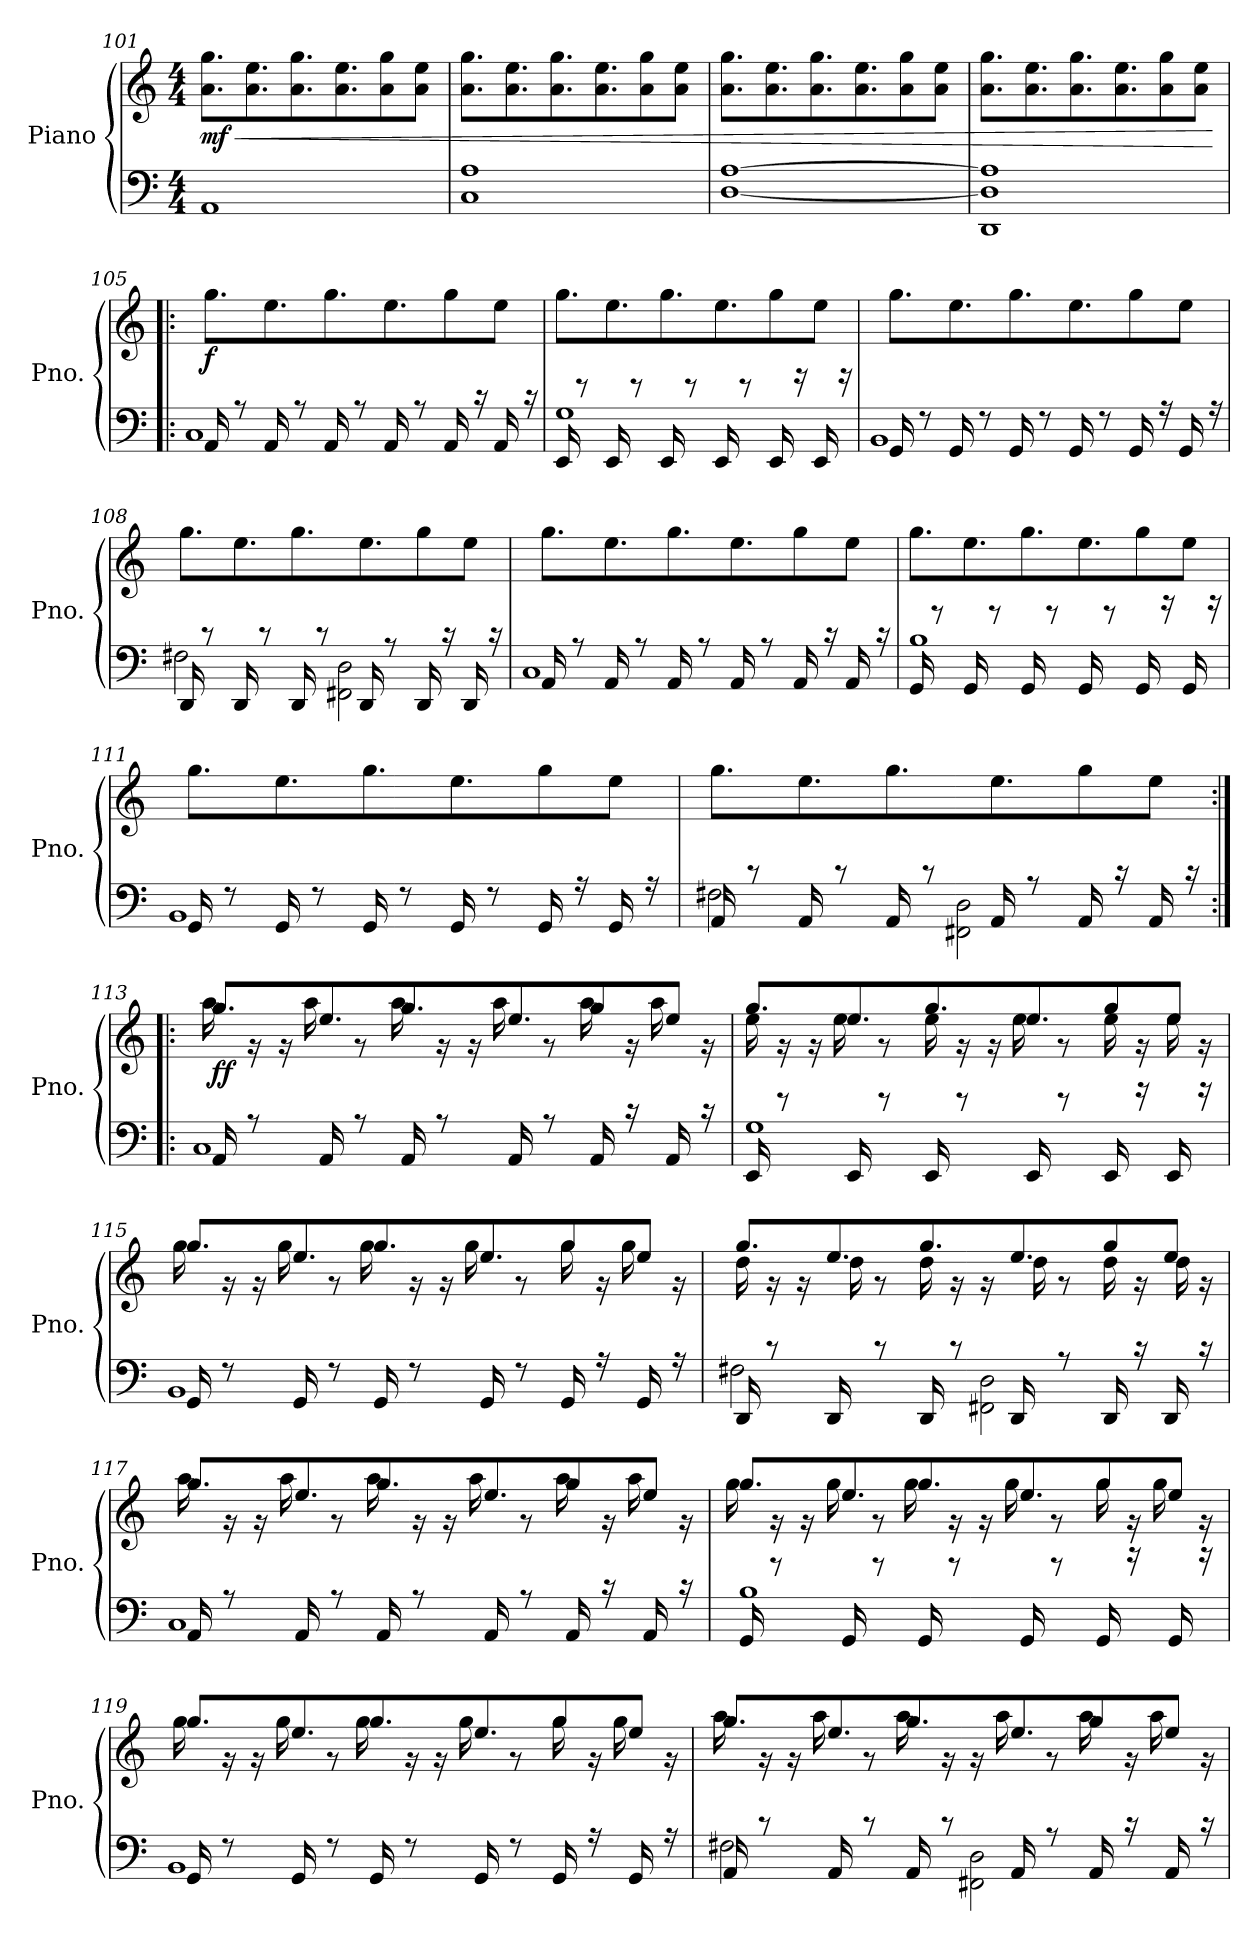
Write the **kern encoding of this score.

**kern	**kern	**dynam
*part1	*part1	*part1
*staff2	*staff1	*staff1/2
*I"Piano	*	*
*I'Pno.	*	*
!!LO:LB:g=z
*clefF4	*clefG2	*
*k[]	*k[]	*
*M4/4	*M4/4	*
=101	=101	=101
!	!	!LO:HP:b
!	!	!LO:DY:n=1:b
1AA	8.a\ 8.gg\L	< mf
.	8.a\ 8.ee\	.
.	8.a\ 8.gg\	.
.	8.a\ 8.ee\	.
.	8a\ 8gg\	.
.	8a\ 8ee\J	.
=102	=102	=102
1C 1A	8.a\ 8.gg\L	.
.	8.a\ 8.ee\	.
.	8.a\ 8.gg\	.
.	8.a\ 8.ee\	.
.	8a\ 8gg\	.
.	8a\ 8ee\J	.
=103	=103	=103
[1D [1A	8.a\ 8.gg\L	.
.	8.a\ 8.ee\	.
.	8.a\ 8.gg\	.
.	8.a\ 8.ee\	.
.	8a\ 8gg\	.
.	8a\ 8ee\J	.
=104	=104	=104
1DD 1D] 1A]	8.a\ 8.gg\L	.
.	8.a\ 8.ee\	.
.	8.a\ 8.gg\	.
.	8.a\ 8.ee\	.
.	8a\ 8gg\	.
.	8a\ 8ee\J	.
.	.	[
!!LO:PB:g=z
=105!|:	=105!|:	=105!|:
*^	*	*
!	!	!	!LO:DY:b
16AA/	1C	8.gg\L	f
8r	.	.	.
16AA/	.	8.ee\	.
8r	.	.	.
16AA/	.	8.gg\	.
8r	.	.	.
16AA/	.	8.ee\	.
8r	.	.	.
16AA/	.	8gg\	.
16r	.	.	.
16AA/	.	8ee\J	.
16r	.	.	.
=106	=106	=106	=106
16EE/	1G	8.gg\L	.
8r	.	.	.
16EE/	.	8.ee\	.
8r	.	.	.
16EE/	.	8.gg\	.
8r	.	.	.
16EE/	.	8.ee\	.
8r	.	.	.
16EE/	.	8gg\	.
16r	.	.	.
16EE/	.	8ee\J	.
16r	.	.	.
=107	=107	=107	=107
16GG/	1BB	8.gg\L	.
8r	.	.	.
16GG/	.	8.ee\	.
8r	.	.	.
16GG/	.	8.gg\	.
8r	.	.	.
16GG/	.	8.ee\	.
8r	.	.	.
16GG/	.	8gg\	.
16r	.	.	.
16GG/	.	8ee\J	.
16r	.	.	.
!!LO:LB:g=z
=108	=108	=108	=108
16DD/	2F#X\	8.gg\L	.
8r	.	.	.
16DD/	.	8.ee\	.
8r	.	.	.
16DD/	.	8.gg\	.
8r	.	.	.
.	2FF#X\ 2D\	.	.
16DD/	.	8.ee\	.
8r	.	.	.
16DD/	.	8gg\	.
16r	.	.	.
16DD/	.	8ee\J	.
16r	.	.	.
=109	=109	=109	=109
16AA/	1C	8.gg\L	.
8r	.	.	.
16AA/	.	8.ee\	.
8r	.	.	.
16AA/	.	8.gg\	.
8r	.	.	.
16AA/	.	8.ee\	.
8r	.	.	.
16AA/	.	8gg\	.
16r	.	.	.
16AA/	.	8ee\J	.
16r	.	.	.
=110	=110	=110	=110
16GG/	1B	8.gg\L	.
8r	.	.	.
16GG/	.	8.ee\	.
8r	.	.	.
16GG/	.	8.gg\	.
8r	.	.	.
16GG/	.	8.ee\	.
8r	.	.	.
16GG/	.	8gg\	.
16r	.	.	.
16GG/	.	8ee\J	.
16r	.	.	.
!!LO:LB:g=z
=111	=111	=111	=111
16GG/	1BB	8.gg\L	.
8r	.	.	.
16GG/	.	8.ee\	.
8r	.	.	.
16GG/	.	8.gg\	.
8r	.	.	.
16GG/	.	8.ee\	.
8r	.	.	.
16GG/	.	8gg\	.
16r	.	.	.
16GG/	.	8ee\J	.
16r	.	.	.
=112	=112	=112	=112
16AA/	2F#X\	8.gg\L	.
8r	.	.	.
16AA/	.	8.ee\	.
8r	.	.	.
16AA/	.	8.gg\	.
8r	.	.	.
.	2FF#X\ 2D\	.	.
16AA/	.	8.ee\	.
8r	.	.	.
16AA/	.	8gg\	.
16r	.	.	.
16AA/	.	8ee\J	.
16r	.	.	.
!!LO:LB:g=z
=113:|!|:	=113:|!|:	=113:|!|:	=113:|!|:
*	*	*^	*
!	!	!	!	!LO:DY:b
16AA/	1C	8.gg/L	16aa\	ff
8r	.	.	16r	.
.	.	.	16r	.
16AA/	.	8.ee/	16aa\	.
8r	.	.	8r	.
16AA/	.	8.gg/	16aa\	.
8r	.	.	16r	.
.	.	.	16r	.
16AA/	.	8.ee/	16aa\	.
8r	.	.	8r	.
16AA/	.	8gg/	16aa\	.
16r	.	.	16r	.
16AA/	.	8ee/J	16aa\	.
16r	.	.	16r	.
=114	=114	=114	=114	=114
16EE/	1G	8.gg/L	16ee\	.
8r	.	.	16r	.
.	.	.	16r	.
16EE/	.	8.ee/	16ee\	.
8r	.	.	8r	.
16EE/	.	8.gg/	16ee\	.
8r	.	.	16r	.
.	.	.	16r	.
16EE/	.	8.ee/	16ee\	.
8r	.	.	8r	.
16EE/	.	8gg/	16ee\	.
16r	.	.	16r	.
16EE/	.	8ee/J	16ee\	.
16r	.	.	16r	.
!!LO:LB:g=z	!!
=115	=115	=115	=115	=115
16GG/	1BB	8.gg/L	16gg\	.
8r	.	.	16r	.
.	.	.	16r	.
16GG/	.	8.ee/	16gg\	.
8r	.	.	8r	.
16GG/	.	8.gg/	16gg\	.
8r	.	.	16r	.
.	.	.	16r	.
16GG/	.	8.ee/	16gg\	.
8r	.	.	8r	.
16GG/	.	8gg/	16gg\	.
16r	.	.	16r	.
16GG/	.	8ee/J	16gg\	.
16r	.	.	16r	.
=116	=116	=116	=116	=116
16DD/	2F#X\	8.gg/L	16dd\	.
8r	.	.	16r	.
.	.	.	16r	.
16DD/	.	8.ee/	16dd\	.
8r	.	.	8r	.
16DD/	.	8.gg/	16dd\	.
8r	.	.	16r	.
.	2FF#X\ 2D\	.	16r	.
16DD/	.	8.ee/	16dd\	.
8r	.	.	8r	.
16DD/	.	8gg/	16dd\	.
16r	.	.	16r	.
16DD/	.	8ee/J	16dd\	.
16r	.	.	16r	.
!!LO:PB:g=z	!!
=117	=117	=117	=117	=117
16AA/	1C	8.gg/L	16aa\	.
8r	.	.	16r	.
.	.	.	16r	.
16AA/	.	8.ee/	16aa\	.
8r	.	.	8r	.
16AA/	.	8.gg/	16aa\	.
8r	.	.	16r	.
.	.	.	16r	.
16AA/	.	8.ee/	16aa\	.
8r	.	.	8r	.
16AA/	.	8gg/	16aa\	.
16r	.	.	16r	.
16AA/	.	8ee/J	16aa\	.
16r	.	.	16r	.
=118	=118	=118	=118	=118
16GG/	1B	8.gg/L	16gg\	.
8r	.	.	16r	.
.	.	.	16r	.
16GG/	.	8.ee/	16gg\	.
8r	.	.	8r	.
16GG/	.	8.gg/	16gg\	.
8r	.	.	16r	.
.	.	.	16r	.
16GG/	.	8.ee/	16gg\	.
8r	.	.	8r	.
16GG/	.	8gg/	16gg\	.
16r	.	.	16r	.
16GG/	.	8ee/J	16gg\	.
16r	.	.	16r	.
!!LO:LB:g=z	!!
=119	=119	=119	=119	=119
16GG/	1BB	8.gg/L	16gg\	.
8r	.	.	16r	.
.	.	.	16r	.
16GG/	.	8.ee/	16gg\	.
8r	.	.	8r	.
16GG/	.	8.gg/	16gg\	.
8r	.	.	16r	.
.	.	.	16r	.
16GG/	.	8.ee/	16gg\	.
8r	.	.	8r	.
16GG/	.	8gg/	16gg\	.
16r	.	.	16r	.
16GG/	.	8ee/J	16gg\	.
16r	.	.	16r	.
=120	=120	=120	=120	=120
16AA/	2F#X\	8.gg/L	16aa\	.
8r	.	.	16r	.
.	.	.	16r	.
16AA/	.	8.ee/	16aa\	.
8r	.	.	8r	.
16AA/	.	8.gg/	16aa\	.
8r	.	.	16r	.
.	2FF#X\ 2D\	.	16r	.
16AA/	.	8.ee/	16aa\	.
8r	.	.	8r	.
16AA/	.	8gg/	16aa\	.
16r	.	.	16r	.
16AA/	.	8ee/J	16aa\	.
16r	.	.	16r	.
*v	*v	*	*	*
*	*v	*v	*
=	=	=
*-	*-	*-
